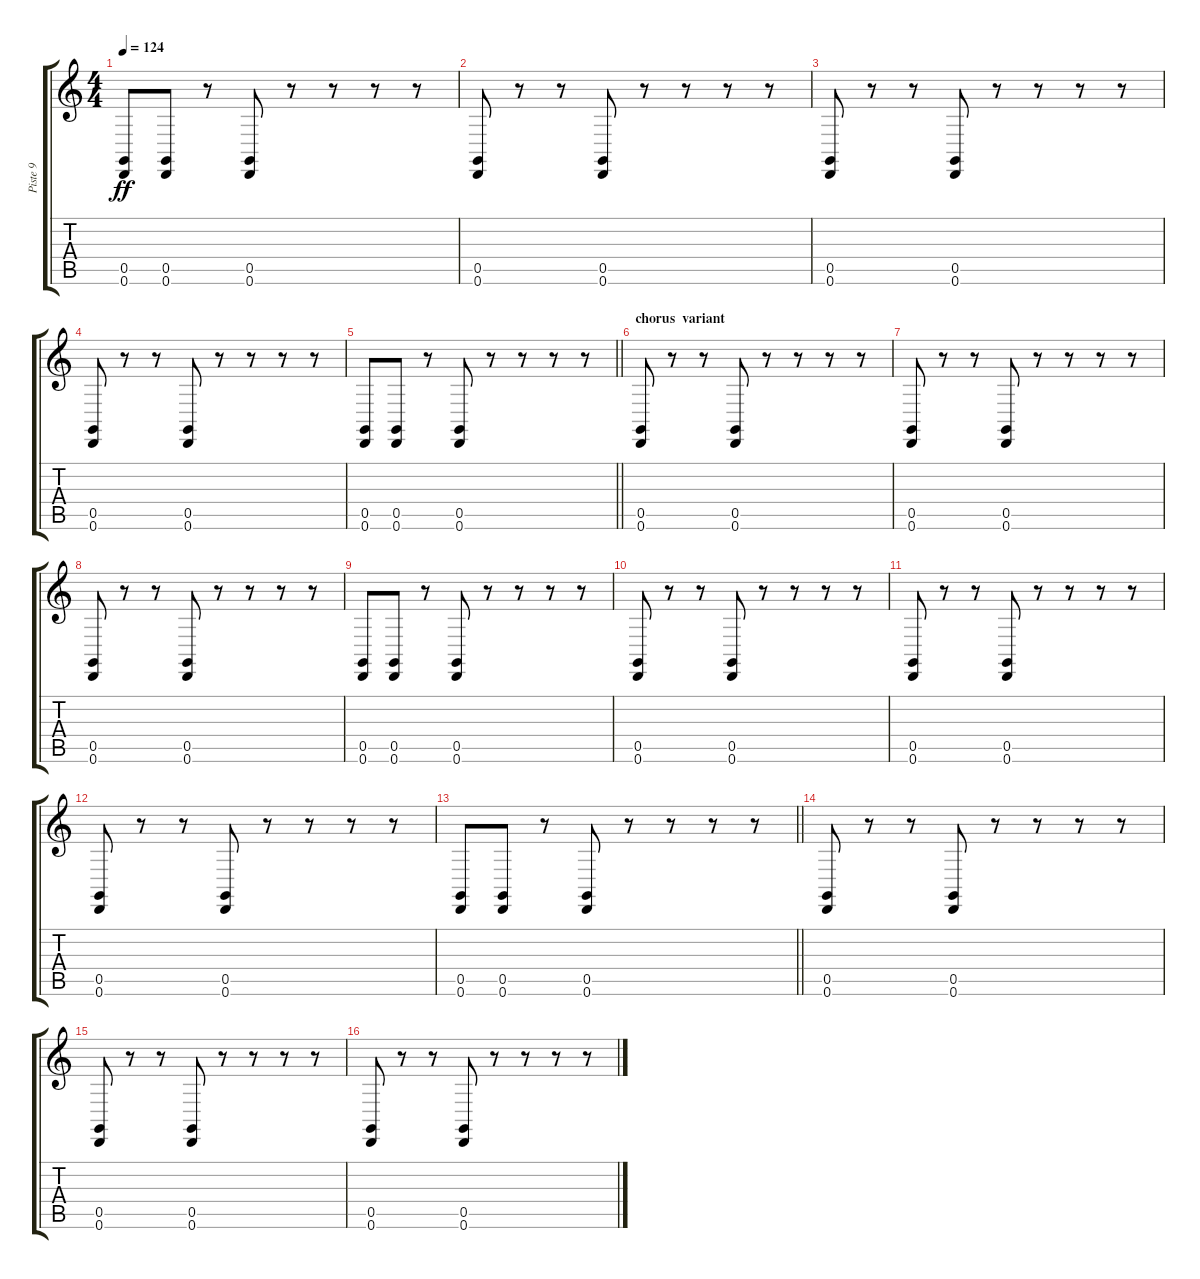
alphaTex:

\track ("Piste 9" "Piste 9") {instrument synthdrum}
\staff {score tabs}
\tuning (D4 A3 F3 C3 G2 D2) {hide}
\ts (4 4)
\tempo 124
\clef g2
\ks c
(0.5 0.6).8{dy ff} (0.5 0.6).8 r.8 (0.5 0.6).8 r.8 r.8 r.8 r.8 |
(0.5 0.6).8 r.8 r.8 (0.5 0.6).8 r.8 r.8 r.8 r.8 |
(0.5 0.6).8 r.8 r.8 (0.5 0.6).8 r.8 r.8 r.8 r.8 |
(0.5 0.6).8 r.8 r.8 (0.5 0.6).8 r.8 r.8 r.8 r.8 |
\barLineRight lightlight
(0.5 0.6).8 (0.5 0.6).8 r.8 (0.5 0.6).8 r.8 r.8 r.8 r.8 |
\section ("" "chorus  variant")
(0.5 0.6).8 r.8 r.8 (0.5 0.6).8 r.8 r.8 r.8 r.8 |
(0.5 0.6).8 r.8 r.8 (0.5 0.6).8 r.8 r.8 r.8 r.8 |
(0.5 0.6).8 r.8 r.8 (0.5 0.6).8 r.8 r.8 r.8 r.8 |
(0.5 0.6).8 (0.5 0.6).8 r.8 (0.5 0.6).8 r.8 r.8 r.8 r.8 |
(0.5 0.6).8 r.8 r.8 (0.5 0.6).8 r.8 r.8 r.8 r.8 |
(0.5 0.6).8 r.8 r.8 (0.5 0.6).8 r.8 r.8 r.8 r.8 |
(0.5 0.6).8 r.8 r.8 (0.5 0.6).8 r.8 r.8 r.8 r.8 |
\barLineRight lightlight
(0.5 0.6).8 (0.5 0.6).8 r.8 (0.5 0.6).8 r.8 r.8 r.8 r.8 |
(0.5 0.6).8 r.8 r.8 (0.5 0.6).8 r.8 r.8 r.8 r.8 |
(0.5 0.6).8 r.8 r.8 (0.5 0.6).8 r.8 r.8 r.8 r.8 |
(0.5 0.6).8 r.8 r.8 (0.5 0.6).8 r.8 r.8 r.8 r.8
